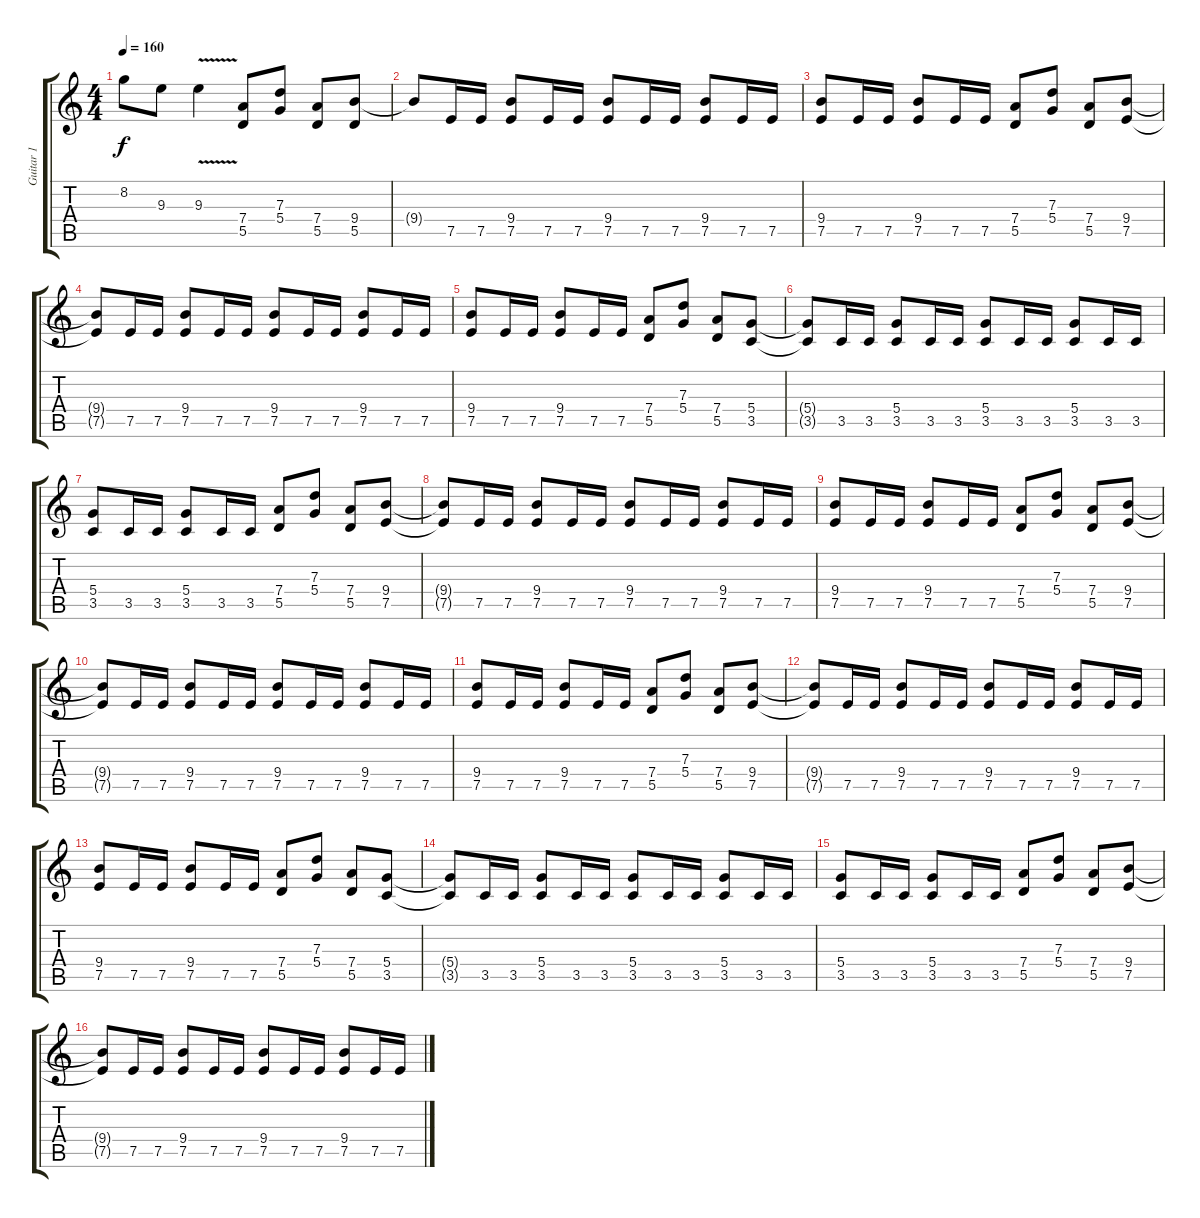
\track ("Guitar 1" "Guitar 1") {instrument distortionguitar}
\staff {score tabs}
\tuning (E4 B3 G3 D3 A2 E2) {hide}
\ts (4 4)
\tempo 160
\clef g2
\ks c
8.2.8{dy f} 9.3.8 9.3{v}.4 (7.4 5.5).8 (7.3 5.4).8 (7.4 5.5).8 (9.4 5.5).8 |
9.4{t}.8 7.5.16 7.5.16 (9.4 7.5).8 7.5.16 7.5.16 (9.4 7.5).8 7.5.16 7.5.16 (9.4 7.5).8 7.5.16 7.5.16 |
(9.4 7.5).8 7.5.16 7.5.16 (9.4 7.5).8 7.5.16 7.5.16 (7.4 5.5).8 (7.3 5.4).8 (7.4 5.5).8 (9.4 7.5).8 |
(9.4{t} 7.5{t}).8 7.5.16 7.5.16 (9.4 7.5).8 7.5.16 7.5.16 (9.4 7.5).8 7.5.16 7.5.16 (9.4 7.5).8 7.5.16 7.5.16 |
(9.4 7.5).8 7.5.16 7.5.16 (9.4 7.5).8 7.5.16 7.5.16 (7.4 5.5).8 (7.3 5.4).8 (7.4 5.5).8 (5.4 3.5).8 |
(5.4{t} 3.5{t}).8 3.5.16 3.5.16 (5.4 3.5).8 3.5.16 3.5.16 (5.4 3.5).8 3.5.16 3.5.16 (5.4 3.5).8 3.5.16 3.5.16 |
(5.4 3.5).8 3.5.16 3.5.16 (5.4 3.5).8 3.5.16 3.5.16 (7.4 5.5).8 (7.3 5.4).8 (7.4 5.5).8 (9.4 7.5).8 |
(9.4{t} 7.5{t}).8 7.5.16 7.5.16 (9.4 7.5).8 7.5.16 7.5.16 (9.4 7.5).8 7.5.16 7.5.16 (9.4 7.5).8 7.5.16 7.5.16 |
(9.4 7.5).8 7.5.16 7.5.16 (9.4 7.5).8 7.5.16 7.5.16 (7.4 5.5).8 (7.3 5.4).8 (7.4 5.5).8 (9.4 7.5).8 |
(9.4{t} 7.5{t}).8 7.5.16 7.5.16 (9.4 7.5).8 7.5.16 7.5.16 (9.4 7.5).8 7.5.16 7.5.16 (9.4 7.5).8 7.5.16 7.5.16 |
(9.4 7.5).8 7.5.16 7.5.16 (9.4 7.5).8 7.5.16 7.5.16 (7.4 5.5).8 (7.3 5.4).8 (7.4 5.5).8 (9.4 7.5).8 |
(9.4{t} 7.5{t}).8 7.5.16 7.5.16 (9.4 7.5).8 7.5.16 7.5.16 (9.4 7.5).8 7.5.16 7.5.16 (9.4 7.5).8 7.5.16 7.5.16 |
(9.4 7.5).8 7.5.16 7.5.16 (9.4 7.5).8 7.5.16 7.5.16 (7.4 5.5).8 (7.3 5.4).8 (7.4 5.5).8 (5.4 3.5).8 |
(5.4{t} 3.5{t}).8 3.5.16 3.5.16 (5.4 3.5).8 3.5.16 3.5.16 (5.4 3.5).8 3.5.16 3.5.16 (5.4 3.5).8 3.5.16 3.5.16 |
(5.4 3.5).8 3.5.16 3.5.16 (5.4 3.5).8 3.5.16 3.5.16 (7.4 5.5).8 (7.3 5.4).8 (7.4 5.5).8 (9.4 7.5).8 |
(9.4{t} 7.5{t}).8 7.5.16 7.5.16 (9.4 7.5).8 7.5.16 7.5.16 (9.4 7.5).8 7.5.16 7.5.16 (9.4 7.5).8 7.5.16 7.5.16
